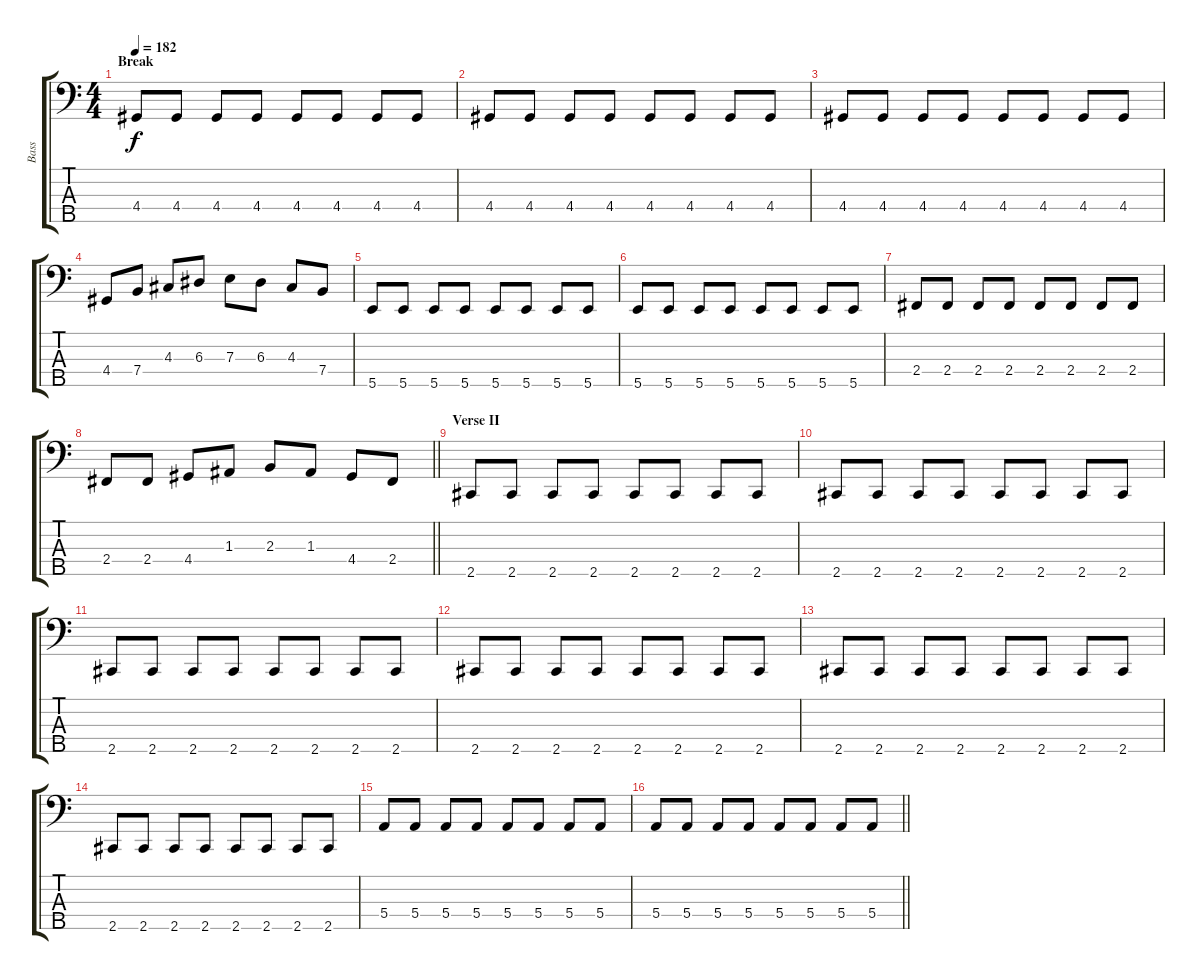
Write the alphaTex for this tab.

\track ("Bass" "Bass") {instrument electricbassfinger}
\staff {score tabs}
\tuning (G2 D2 A1 E1 B0) {hide}
\ts (4 4)
\section ("" "Break")
\tempo 182
\clef f4
\ks c
4.4.8{dy f} 4.4.8 4.4.8 4.4.8 4.4.8 4.4.8 4.4.8 4.4.8 |
4.4.8 4.4.8 4.4.8 4.4.8 4.4.8 4.4.8 4.4.8 4.4.8 |
4.4.8 4.4.8 4.4.8 4.4.8 4.4.8 4.4.8 4.4.8 4.4.8 |
4.4.8 7.4.8 4.3.8 6.3.8 7.3.8 6.3.8 4.3.8 7.4.8 |
5.5.8 5.5.8 5.5.8 5.5.8 5.5.8 5.5.8 5.5.8 5.5.8 |
5.5.8 5.5.8 5.5.8 5.5.8 5.5.8 5.5.8 5.5.8 5.5.8 |
2.4.8 2.4.8 2.4.8 2.4.8 2.4.8 2.4.8 2.4.8 2.4.8 |
\barLineRight lightlight
2.4.8 2.4.8 4.4.8 1.3.8 2.3.8 1.3.8 4.4.8 2.4.8 |
\section ("" "Verse II")
2.5.8 2.5.8 2.5.8 2.5.8 2.5.8 2.5.8 2.5.8 2.5.8 |
2.5.8 2.5.8 2.5.8 2.5.8 2.5.8 2.5.8 2.5.8 2.5.8 |
2.5.8 2.5.8 2.5.8 2.5.8 2.5.8 2.5.8 2.5.8 2.5.8 |
2.5.8 2.5.8 2.5.8 2.5.8 2.5.8 2.5.8 2.5.8 2.5.8 |
2.5.8 2.5.8 2.5.8 2.5.8 2.5.8 2.5.8 2.5.8 2.5.8 |
2.5.8 2.5.8 2.5.8 2.5.8 2.5.8 2.5.8 2.5.8 2.5.8 |
5.4.8 5.4.8 5.4.8 5.4.8 5.4.8 5.4.8 5.4.8 5.4.8 |
\barLineRight lightlight
5.4.8 5.4.8 5.4.8 5.4.8 5.4.8 5.4.8 5.4.8 5.4.8
